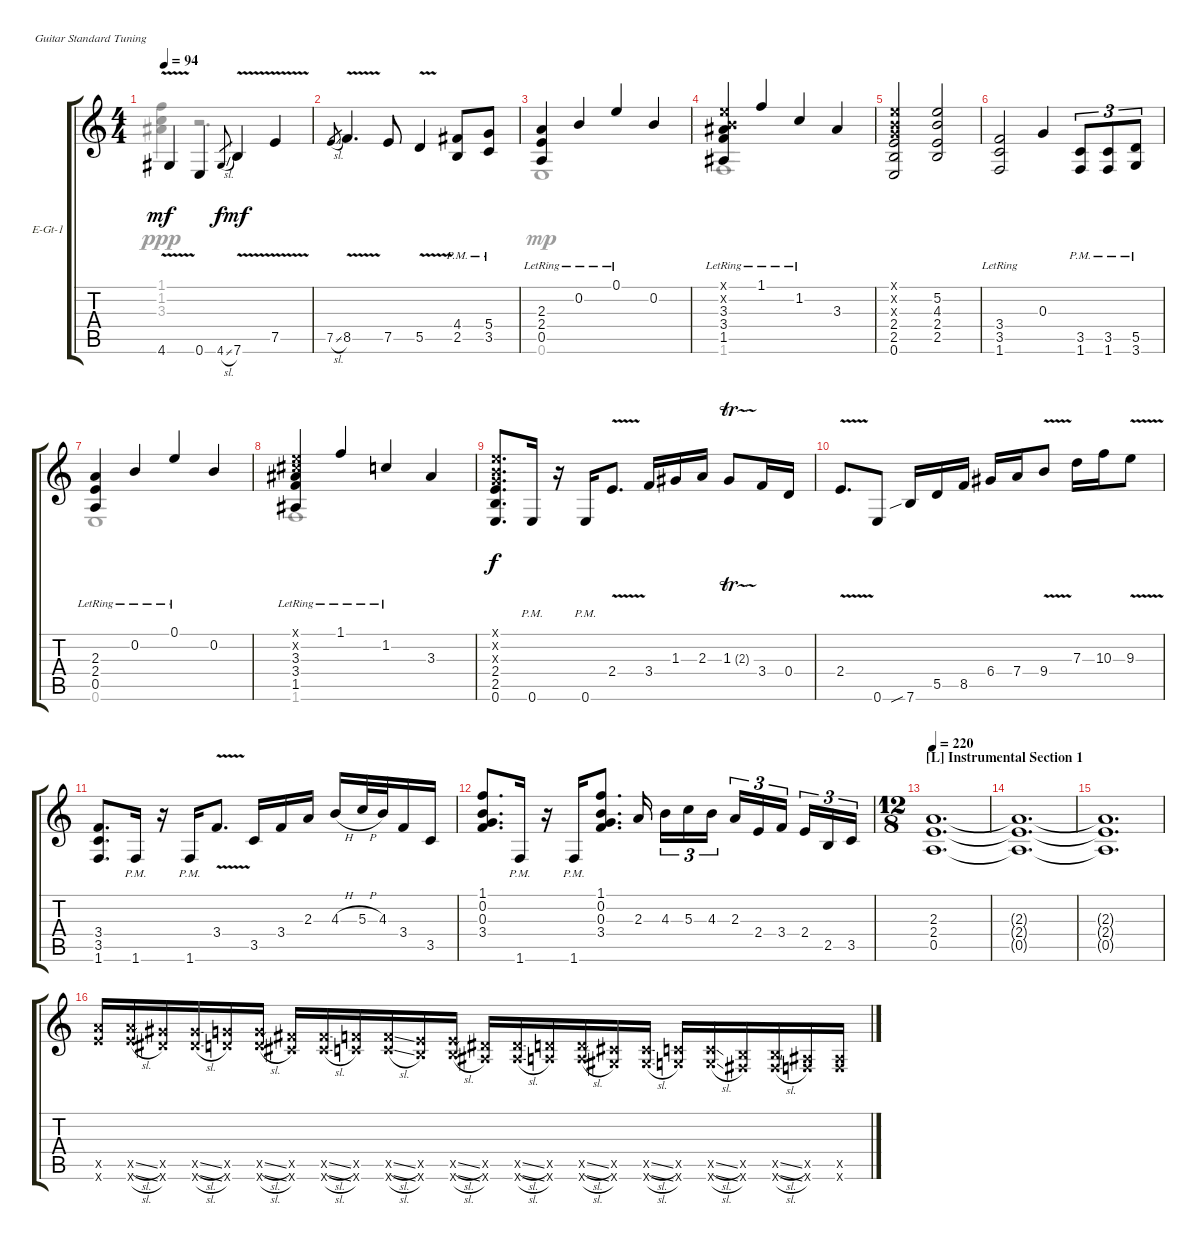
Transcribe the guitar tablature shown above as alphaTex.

\defaultSystemsLayout 4
\bracketExtendMode groupsimilarinstruments
\firstSystemTrackNameOrientation horizontal
\otherSystemsTrackNameOrientation horizontal
\track ("Electric Guitar 1" "E-Gt-1") {instrument distortionguitar}
\staff {score tabs}
\tuning (E4 B3 G3 D3 A2 E2)
\voice
\ts (4 4)
\tempo 94
\clef g2
\ks c
4.6{v}.4{dy mf} 0.6.4 4.6{sl}.8{gr dy f} 7.6{v}.4{dy mf} 7.5{v}.4 |
7.5{sl}.8{gr} 8.5{v}.4{d} 7.5.8 5.5{v}.4 (2.5{pm} 4.4{pm}).8 (5.4{pm} 3.5{pm}).8 |
(0.5{lr} 2.4{lr} 2.3{lr}).4 0.2{lr}.4 0.1{lr}.4 0.2.4 |
(0.1{x} 0.2{x} 3.3{lr} 3.4{lr} 1.5{lr}).4 1.1{lr}.4 1.2{lr}.4 3.3.4 |
(0.1{x} 0.2{x} 0.3{x} 2.4 2.5 0.6).2 (2.5 2.4 4.3 5.2).2 |
(3.4{lr} 3.5{lr} 1.6{lr}).2 0.3.4 (3.5{pm} 1.6{pm}).8{tu (3 2)} (3.5{pm} 1.6{pm}).8{tu (3 2)} (5.5{pm} 3.6{pm}).8{tu (3 2)} |
(0.5{lr} 2.4{lr} 2.3{lr}).4 0.2{lr}.4 0.1{lr}.4 0.2.4 |
(2.2{x} 0.1{x} 3.3{lr} 3.4{lr} 1.5{lr}).4 1.1{lr}.4 1.2{lr}.4 3.3.4 |
(0.6 2.5 2.4 0.3{x} 0.2{x} 0.1{x}).8{d dy f} 0.6{pm}.16 r.16 0.6{pm}.16 2.4{v}.8{d} 3.4.16 1.3.16 2.3.16 1.3{tr (2 16)}.8 3.4.16 0.4.16 |
2.4{v}.8{d} 0.6.8 7.6{sib}.16 5.5.16 8.5.16 6.4.16 7.4.16 9.4{v}.8 7.3.16 10.3.16 9.3{v}.8 |
(3.4 3.5 1.6).8{d} 1.6{pm}.16 r.16 1.6{pm}.16 3.4{v}.8{d} 3.5.16 3.4.16 2.3.16 4.3{h}.16 5.3{h}.32 4.3.32 3.4.16 3.5.16 |
(3.4 0.3 0.2 1.1).8{d} 1.6{pm}.16 r.16 1.6{pm}.16 (3.4 0.3 0.2 1.1).8{d} 2.3.16 4.3.16{tu (3 2)} 5.3.16{tu (3 2)} 4.3.16{tu (3 2)} 2.3.16{tu (3 2)} 2.4.16{tu (3 2)} 3.4.16{tu (3 2)} 2.4.16{tu (3 2)} 2.5.16{tu (3 2)} 3.5.16{tu (3 2)} |
\ts (12 8)
\section ("L" "Instrumental Section 1")
\tempo 220
(0.5 2.4 2.3).1{d} |
(2.3{t} 2.4{t} 0.5{t}).1{d} |
(0.5{t} 2.4{t} 2.3{t}).1{d} |
(12.5{x} 12.6{x}).16 (12.5{sl x} 12.6{sl x}).16 (11.5{x} 11.6{x}).16 (11.5{sl x} 11.6{sl x}).16 (10.5{x} 10.6{x}).16 (10.5{sl x} 10.6{sl x}).16 (9.5{x} 9.6{x}).16 (9.5{sl x} 9.6{sl x}).16 (8.5{x} 8.6{x}).16 (8.5{sl x} 8.6{sl x}).16 (7.5{x} 7.6{x}).16 (7.5{sl x} 7.6{sl x}).16 (6.5{x} 6.6{x}).16 (6.5{sl x} 6.6{sl x}).16 (5.5{x} 5.6{x}).16 (5.5{sl x} 5.6{sl x}).16 (4.5{x} 4.6{x}).16 (4.5{sl x} 4.6{sl x}).16 (3.5{x} 3.6{x}).16 (3.5{sl x} 3.6{sl x}).16 (2.5{x} 2.6{x}).16 (2.5{sl x} 2.6{sl x}).16 (1.5{x} 1.6{x}).16 (1.5{x} 1.6{x}).16
\voice
\clef g2
\ottava regular
\simile none
\ks c
(3.3 1.2 1.1).4{dy ppp} r.2{d} |
|
0.6.1{dy mp} |
1.6.1 |
|
|
0.6.1 |
1.6.1 |
|
|
|
|
|
|
|
